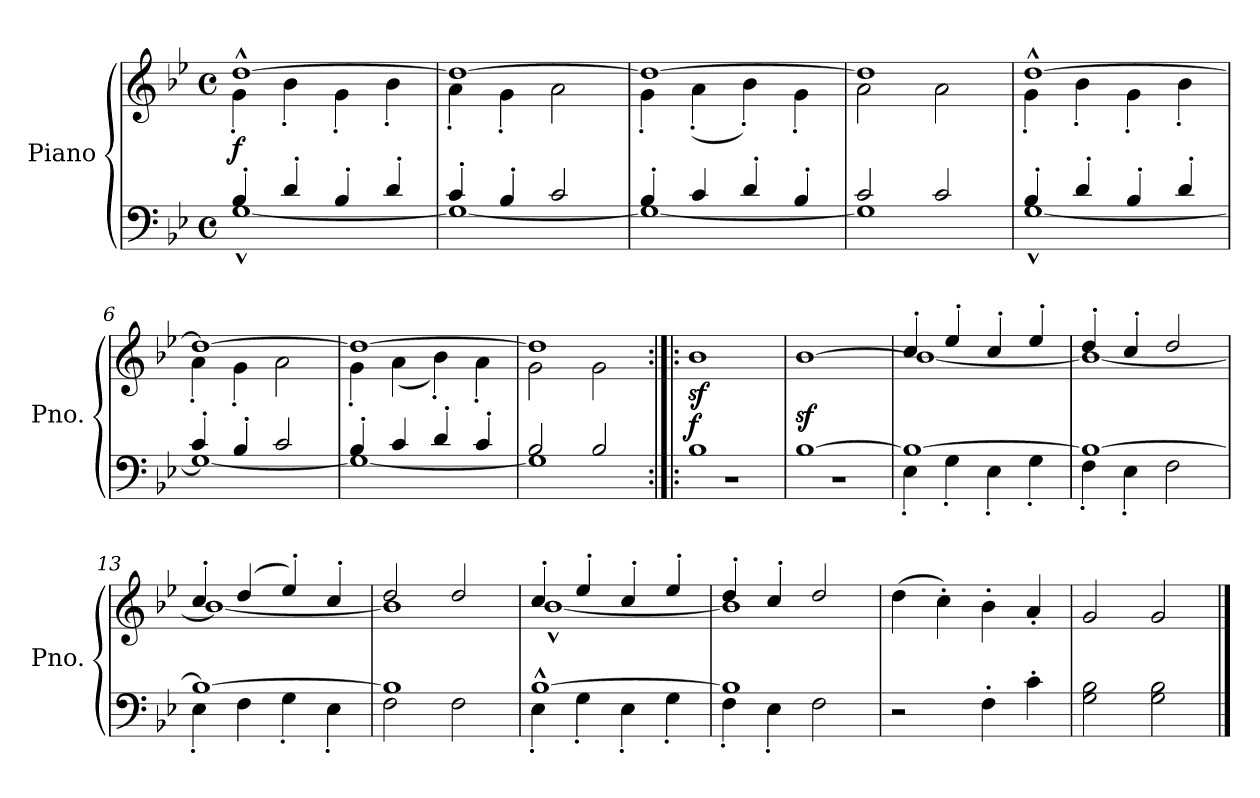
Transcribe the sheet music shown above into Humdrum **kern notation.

**kern	**kern	**dynam
*part1	*part1	*part1
*staff2	*staff1	*staff1/2
*I"Piano	*	*
*I'Pno.	*	*
*clefF4	*clefG2	*
*k[b-e-]	*k[b-e-]	*
*M4/4	*M4/4	*
*met(c)	*met(c)	*
*MM104	*MM104	*
=1	=1	=1
*^	*^	*
!	!	!	!	!LO:DY:b
4B-'/	[1G^^	[1dd^^	4g'\	f
4d'/	.	.	4b-'\	.
4B-'/	.	.	4g'\	.
4d'/	.	.	4b-'\	.
=2	=2	=2	=2	=2
4c'/	1G_	1dd_	4a'\	.
4B-'/	.	.	4g'\	.
2c/	.	.	2a\	.
=3	=3	=3	=3	=3
4B-'/	1G_	1dd_	4g'\	.
4c/	.	.	(<4a'\	.
4d'/	.	.	4b-'\)	.
4B-'/	.	.	4g'\	.
=4	=4	=4	=4	=4
2c/	1G]	1dd]	2a\	.
2c/	.	.	2a\	.
=5	=5	=5	=5	=5
4B-'/	[1G^^	[1dd^^	4g'\	.
4d'/	.	.	4b-'\	.
4B-'/	.	.	4g'\	.
4d'/	.	.	4b-'\	.
=6	=6	=6	=6	=6
4c'/	1G_	1dd_	4a'\	.
4B-'/	.	.	4g'\	.
2c/	.	.	2a\	.
=7	=7	=7	=7	=7
4B-'/	1G_	1dd_	4g'\	.
4c/	.	.	(<4a\	.
4d'/	.	.	4b-'\)	.
4c'/	.	.	4a'\	.
=8	=8	=8	=8	=8
2B-/	1G]	1dd]	2g\	.
2B-/	.	.	2g\	.
!!LO:LB:g=z
=9:|!|:	=9:|!|:	=9:|!|:	=9:|!|:	=9:|!|:
!	!	!	!	!LO:DY:a=2
*	*	*v	*v	*
1B-	1r	1b-z<	f
=10	=10	=10	=10
[1B-	1r	[1b-z<	.
=11	=11	=11	=11
*	*	*^	*
1B-_	4E-'\	4cc'/	1b-_	.
.	4G'\	4ee-'/	.	.
.	4E-'\	4cc'/	.	.
.	4G'\	4ee-'/	.	.
=12	=12	=12	=12	=12
1B-_	4F'\	4dd'/	1b-_	.
.	4E-'\	4cc'/	.	.
.	2F\	2dd/	.	.
=13	=13	=13	=13	=13
1B-_	4E-'\	4cc'/	1b-_	.
.	4F\	(>4dd/	.	.
.	4G'\	4ee-'/)	.	.
.	4E-'\	4cc'/	.	.
=14	=14	=14	=14	=14
1B-]	2F\	2dd/	1b-]	.
.	2F\	2dd/	.	.
=15	=15	=15	=15	=15
[1B-^^	4E-'\	4cc'/	[1b-^^	.
.	4G'\	4ee-'/	.	.
.	4E-'\	4cc'/	.	.
.	4G'\	4ee-'/	.	.
=16	=16	=16	=16	=16
1B-]	4F'\	4dd'/	1b-]	.
.	4E-'\	4cc'/	.	.
.	2F\	2dd/	.	.
*v	*v	*	*	*
*	*v	*v	*
=17	=17	=17
2r	(>4dd\	.
.	4cc'\)	.
4F'\	4b-'\	.
4c'\	4a'/	.
!!LO:LB:g=z
=18	=18	=18
2G\ 2B-\	2g/	.
2G\ 2B-\	2g/	.
==	==	==
*-	*-	*-
